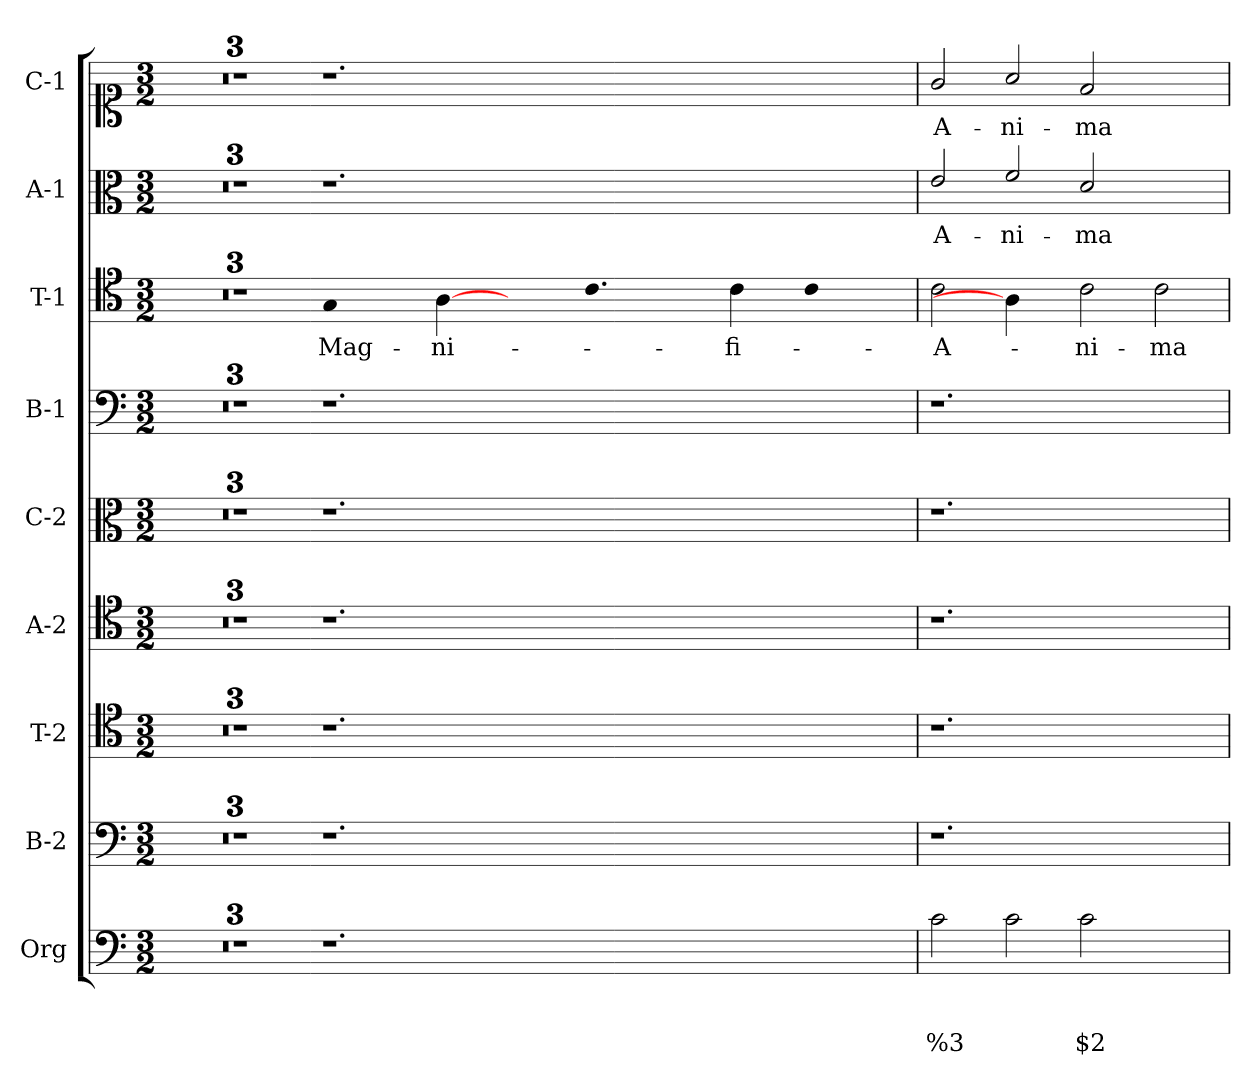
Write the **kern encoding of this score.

**kern	**text	**text	**text	**kern	**kern	**kern	**kern	**kern	**kern	**text	**kern	**text	**kern	**text
*part9	*part9	*part9	*part9	*part8	*part7	*part6	*part5	*part4	*part3	*part3	*part2	*part2	*part1	*part1
*staff9	*staff9	*staff9	*staff9	*staff8	*staff7	*staff6	*staff5	*staff4	*staff3	*staff3	*staff2	*staff2	*staff1	*staff1
*I"Org	*	*	*	*I"B-2	*I"T-2	*I"A-2	*I"C-2	*I"B-1	*I"T-1	*	*I"A-1	*	*I"C-1	*
*clefF4	*	*	*	*clefF4	*clefC4	*clefC4	*clefC3	*clefF4	*clefC4	*	*clefC3	*	*clefC1	*
*k[]	*	*	*	*k[]	*k[]	*k[]	*k[]	*k[]	*k[]	*	*k[]	*	*k[]	*
*C:	*	*	*	*C:	*C:	*C:	*C:	*C:	*C:	*	*C:	*	*C:	*
*M3/2	*	*	*	*M3/2	*M3/2	*M3/2	*M3/2	*M3/2	*M3/2	*	*M3/2	*	*M3/2	*
=1	=1	=1	=1	=1	=1	=1	=1	=1	=1	=1	=1	=1	=1	=1
1.ryy	.	.	.	1.r	1.ryy	1.ryy	1.ryy	1.ryy	1.ryy	.	1.ryy	.	1.ryy	.
=2	=2	=2	=2	=2	=2	=2	=2	=2	=2	=2	=2	=2	=2	=2
1.r	.	.	.	1.r	1.r	1.r	1.r	1.r	1.r	.	1.r	.	1.r	.
=3	=3	=3	=3	=3	=3	=3	=3	=3	=3	=3	=3	=3	=3	=3
*	*	*	*	*	*clefGv2	*clefG2	*clefG2	*	*clefGv2	*	*clefG2	*	*clefG2	*
1.ryy	.	.	.	1.r	1.ryy	1.ryy	1.ryy	1.ryy	1.ryy	.	1.ryy	.	1.ryy	.
=3X1-	=3X1-	=3X1-	=3X1-	=3X1-	=3X1-	=3X1-	=3X1-	=3X1-	=3X1-	=3X1-	=3X1-	=3X1-	=3X1-	=3X1-
!	!	!	!	!	!	!	!	!	!LO:N:head=solid	!LO:LY:b	!	!	!	!
1.r	.	.	.	1.r	1.r	1.r	1.r	1.r	1G	Mag-	1.r	.	1.r	.
!	!	!	!	!	!	!	!	!	!LO:N:head=solid	!LO:LY:b	!	!	!	!
.	.	.	.	.	.	.	.	.	[2A	-ni-	.	.	.	.
2%7ryy	.	.	.	2%7ryy	2%7ryy	2%7ryy	2%7ryy	2%7ryy	2ryy	.	2%7ryy	.	2%7ryy	.
!	!	!	!	!	!	!	!	!	!LO:N:head=solid	!	!	!	!	!
.	.	.	.	.	.	.	.	.	1.c	.	.	.	.	.
!	!	!	!	!	!	!	!	!	!LO:N:head=solid	!LO:LY:b	!	!	!	!
.	.	.	.	.	.	.	.	.	2c\	-fi-	.	.	.	.
!	!	!	!	!	!	!	!	!	!LO:N:head=solid	!	!	!	!	!
.	.	.	.	.	.	.	.	.	1c	.	.	.	.	.
=4	=4	=4	=4	=4	=4	=4	=4	=4	=4	=4	=4	=4	=4	=4
!	!	!	!LO:LY:b	!	!	!	!	!	!	!LO:LY:b	!	!LO:LY:b	!	!LO:LY:b
2c\	.	.	%3	1.r	1.r	1.r	1.r	1.r	2c\	-A-	2e/	A-	2g/	A-
!	!	!	!	!	!	!	!	!	!LO:N:head=solid	!	!	!LO:LY:b	!	!LO:LY:b
2c\	.	.	.	.	.	.	.	.	2A]	.	2f/	-ni-	2a/	-ni-
!	!	!	!LO:LY:b	!	!	!	!	!	!	!LO:LY:b	!	!LO:LY:b	!	!LO:LY:b
2c\	.	.	$2	.	.	.	.	.	2c\	-ni-	2d/	-ma	2f/	-ma
!	!	!	!	!	!	!	!	!	!	!LO:LY:b	!	!	!	!
2ryy	.	.	.	2ryy	2ryy	2ryy	2ryy	2ryy	2c\	-ma	2ryy	.	2ryy	.
=	=	=	=	=	=	=	=	=	=	=	=	=	=	=
*-	*-	*-	*-	*-	*-	*-	*-	*-	*-	*-	*-	*-	*-	*-
